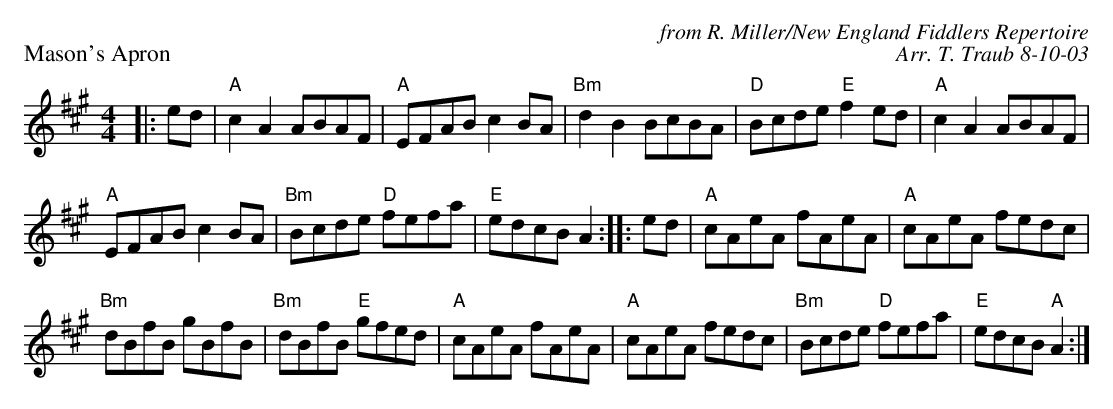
X:1
P: Mason's Apron
C: from R. Miller/New England Fiddlers Repertoire
C: Arr. T. Traub 8-10-03
M: 4/4
K: A
L: 1/8
|: ed|"A"c2 A2 ABAF|"A"EFAB c2 BA|"Bm"d2 B2 BcBA|"D"Bcde "E"f2 ed|"A"c2 A2 ABAF|
"A"EFAB c2 BA|"Bm"Bcde "D"fefa|"E"edcB A2 :||: ed|"A"cAeA fAeA|"A"cAeA fedc|
"Bm"dBfB gBfB|"Bm"dBfB "E"gfed|"A"cAeA fAeA|"A"cAeA fedc|"Bm"Bcde "D"fefa|"E"edcB "A"A2 :|
